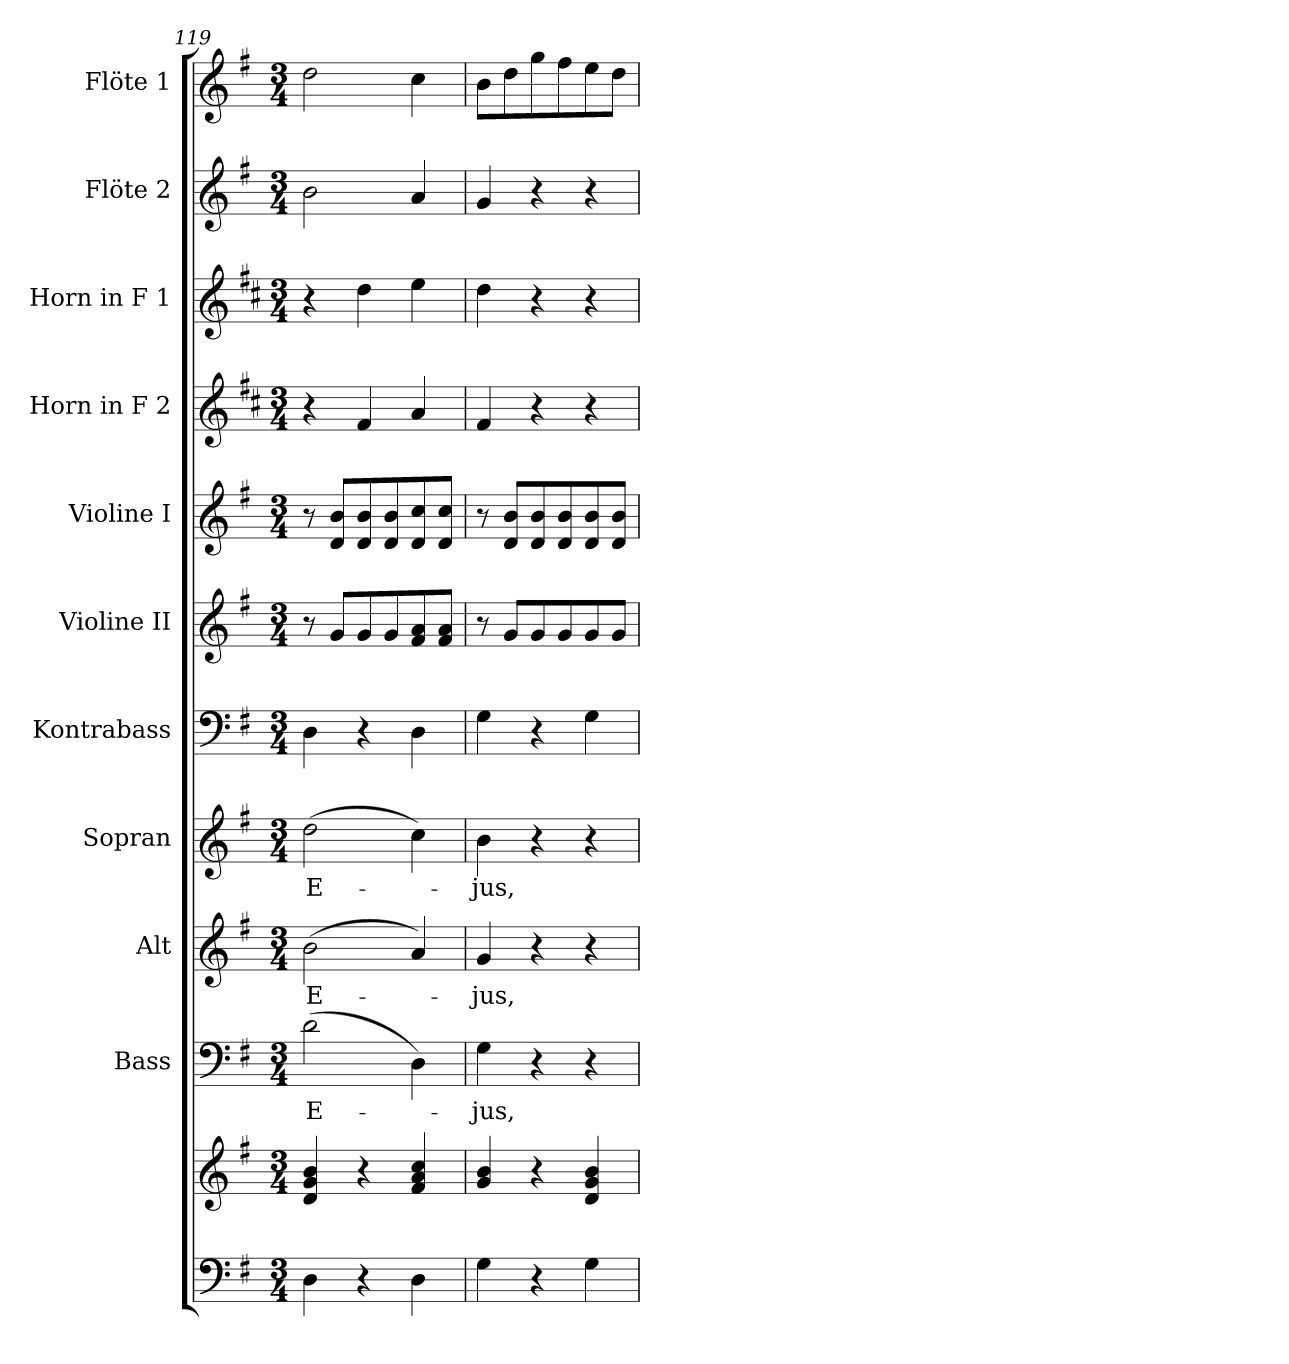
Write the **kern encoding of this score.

**kern	**kern	**kern	**text	**kern	**text	**kern	**text	**kern	**kern	**kern	**kern	**kern	**kern	**kern
*part11	*part11	*part10	*part10	*part9	*part9	*part8	*part8	*part7	*part6	*part5	*part4	*part3	*part2	*part1
*staff12	*staff11	*staff10	*staff10	*staff9	*staff9	*staff8	*staff8	*staff7	*staff6	*staff5	*staff4	*staff3	*staff2	*staff1
*	*	*I"Bass	*	*I"Alt	*	*I"Sopran	*	*I"Kontrabass	*I"Violine II	*I"Violine I	*I"Horn in F 2	*I"Horn in F 1	*I"Flöte 2	*I"Flöte 1
*	*	*I'B.	*	*I'A.	*	*I'S.	*	*I'Kb.	*I'Vl. II	*I'Vl. I	*	*	*I'Fl. 2	*I'Fl. 1
!!LO:PB:g=z
*clefF4	*clefG2	*clefF4	*	*clefG2	*	*clefG2	*	*clefF4	*clefG2	*clefG2	*clefG2	*clefG2	*clefG2	*clefG2
*	*	*	*	*	*	*	*	*ITrd7c12	*	*	*ITrd4c7	*ITrd4c7	*	*
*k[f#]	*k[f#]	*k[f#]	*	*k[f#]	*	*k[f#]	*	*k[f#]	*k[f#]	*k[f#]	*k[f#]	*k[f#]	*k[f#]	*k[f#]
*G:	*G:	*G:	*	*G:	*	*G:	*	*G:	*G:	*G:	*G:	*G:	*G:	*G:
*M3/4	*M3/4	*M3/4	*	*M3/4	*	*M3/4	*	*M3/4	*M3/4	*M3/4	*M3/4	*M3/4	*M3/4	*M3/4
=119	=119	=119	=119	=119	=119	=119	=119	=119	=119	=119	=119	=119	=119	=119
!	!	!	!LO:LY:b	!	!LO:LY:b	!	!LO:LY:b	!	!	!	!	!	!	!
4D\	4d/ 4g/ 4b/	(>2d\	E-	(>2b\	E-	(>2dd\	E-	4DD\	8r	8r	4r	4r	2b\	2dd\
.	.	.	.	.	.	.	.	.	8g/L	8d/ 8b/L	.	.	.	.
4r	4r	.	.	.	.	.	.	4r	8g/	8d/ 8b/	4B/	4g\	.	.
.	.	.	.	.	.	.	.	.	8g/	8d/ 8b/	.	.	.	.
4D\	4f#/ 4a/ 4cc/	4D\)	.	4a/)	.	4cc\)	.	4DD\	8f#/ 8a/	8d/ 8cc/	4d/	4a\	4a/	4cc\
.	.	.	.	.	.	.	.	.	8f#/ 8a/J	8d/ 8cc/J	.	.	.	.
=120	=120	=120	=120	=120	=120	=120	=120	=120	=120	=120	=120	=120	=120	=120
!	!	!	!LO:LY:b	!	!LO:LY:b	!	!LO:LY:b	!	!	!	!	!	!	!
4G\	4g/ 4b/	4G\	-jus,	4g/	-jus,	4b\	-jus,	4GG\	8r	8r	4B/	4g\	4g/	8b\L
.	.	.	.	.	.	.	.	.	8g/L	8d/ 8b/L	.	.	.	8dd\
4r	4r	4r	.	4r	.	4r	.	4r	8g/	8d/ 8b/	4r	4r	4r	8gg\
.	.	.	.	.	.	.	.	.	8g/	8d/ 8b/	.	.	.	8ff#\
4G\	4d/ 4g/ 4b/	4r	.	4r	.	4r	.	4GG\	8g/	8d/ 8b/	4r	4r	4r	8ee\
.	.	.	.	.	.	.	.	.	8g/J	8d/ 8b/J	.	.	.	8dd\J
=	=	=	=	=	=	=	=	=	=	=	=	=	=	=
*-	*-	*-	*-	*-	*-	*-	*-	*-	*-	*-	*-	*-	*-	*-
